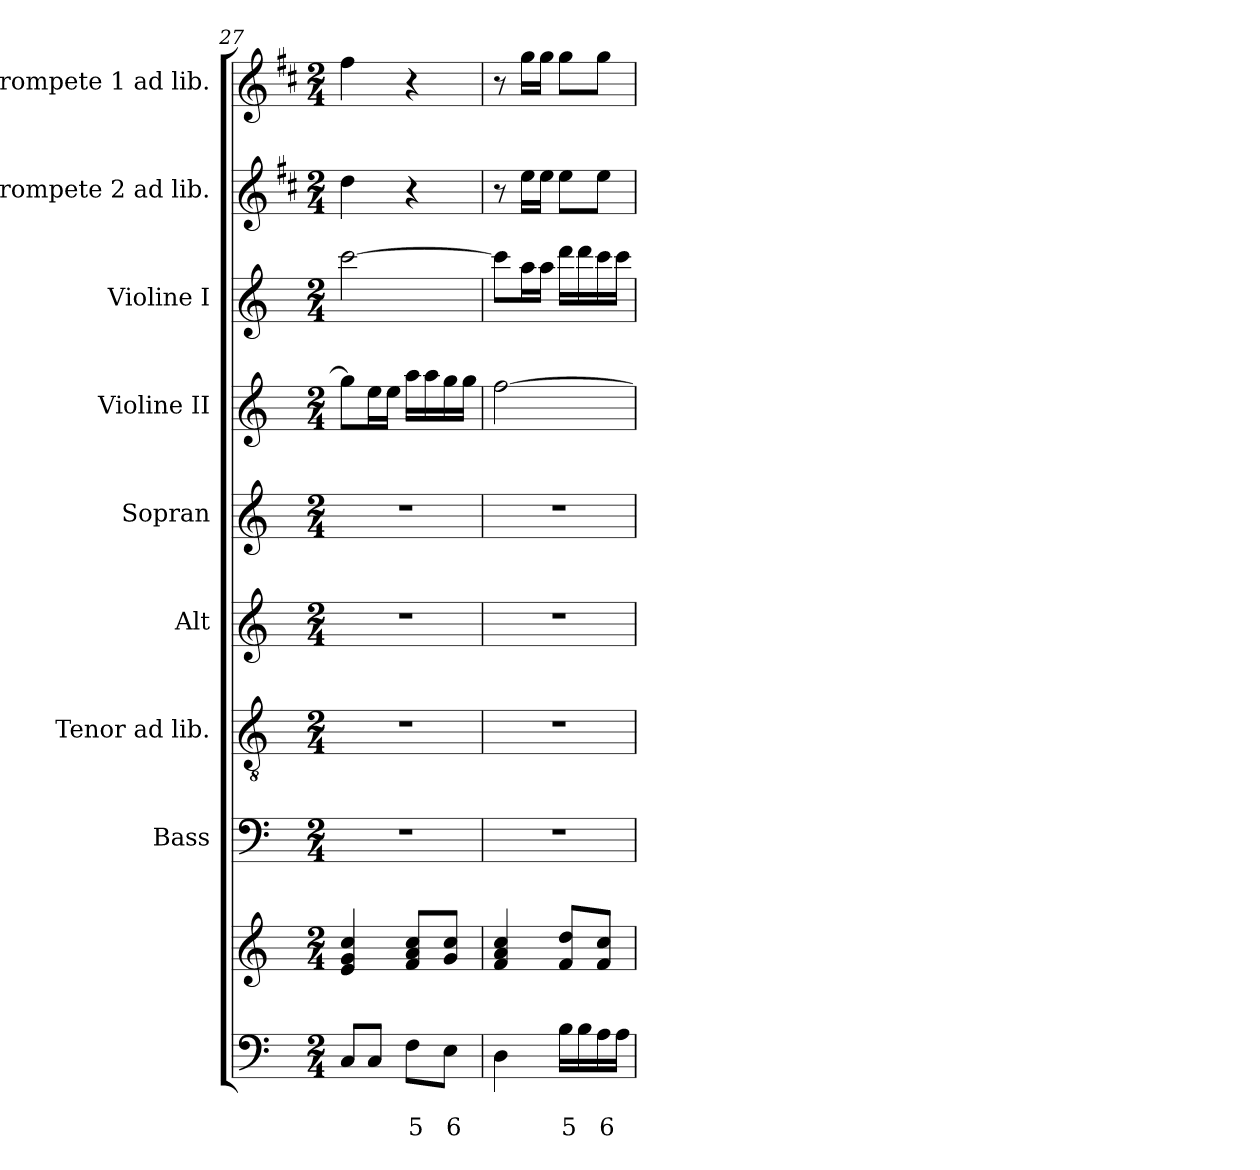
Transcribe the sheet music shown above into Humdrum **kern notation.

**kern	**text	**text	**kern	**kern	**kern	**kern	**kern	**kern	**kern	**kern	**kern
*part9	*part9	*part9	*part9	*part8	*part7	*part6	*part5	*part4	*part3	*part2	*part1
*staff10	*staff10	*staff10	*staff9	*staff8	*staff7	*staff6	*staff5	*staff4	*staff3	*staff2	*staff1
*	*	*	*	*I"Bass	*I"Tenor ad lib.	*I"Alt	*I"Sopran	*I"Violine II	*I"Violine I	*I"Trompete 2 ad lib.	*I"Trompete 1 ad lib.
*	*	*	*	*I'B.	*I'T.	*I'A.	*I'S.	*I'Vl. II	*I'Vl. I	*I'Trp. 2	*I'Trp. 1
*clefF4	*	*	*clefG2	*clefF4	*clefGv2	*clefG2	*clefG2	*clefG2	*clefG2	*clefG2	*clefG2
*	*	*	*	*	*	*	*	*	*	*ITrd1c2	*ITrd1c2
*k[]	*	*	*k[]	*k[]	*k[]	*k[]	*k[]	*k[]	*k[]	*k[]	*k[]
*C:	*	*	*C:	*C:	*C:	*C:	*C:	*C:	*C:	*C:	*C:
*M2/4	*	*	*M2/4	*M2/4	*M2/4	*M2/4	*M2/4	*M2/4	*M2/4	*M2/4	*M2/4
=27	=27	=27	=27	=27	=27	=27	=27	=27	=27	=27	=27
8C/L	.	.	4e/ 4g/ 4cc/	2r	2r	2r	2r	8gg\L]	[2ccc\	4cc\	4ee\
8C/J	.	.	.	.	.	.	.	16ee\L	.	.	.
.	.	.	.	.	.	.	.	16ee\JJ	.	.	.
!	!	!LO:LY:b	!	!	!	!	!	!	!	!	!
8F\L	.	5	8f/ 8a/ 8cc/L	.	.	.	.	16aa\LL	.	4r	4r
.	.	.	.	.	.	.	.	16aa\	.	.	.
!	!	!LO:LY:b	!	!	!	!	!	!	!	!	!
8E\J	.	6	8g/ 8cc/J	.	.	.	.	16gg\	.	.	.
.	.	.	.	.	.	.	.	16gg\JJ	.	.	.
=28	=28	=28	=28	=28	=28	=28	=28	=28	=28	=28	=28
4D\	.	.	4f/ 4a/ 4cc/	2r	2r	2r	2r	[2ff\	8ccc\L]	8r	8r
.	.	.	.	.	.	.	.	.	16aa\L	16dd\LL	16ff\LL
.	.	.	.	.	.	.	.	.	16aa\JJ	16dd\JJ	16ff\JJ
!	!	!LO:LY:b	!	!	!	!	!	!	!	!	!
16B\LL	.	5	8f/ 8dd/L	.	.	.	.	.	16ddd\LL	8dd\L	8ff\L
16B\	.	.	.	.	.	.	.	.	16ddd\	.	.
!	!	!LO:LY:b	!	!	!	!	!	!	!	!	!
16A\	.	6	8f/ 8cc/J	.	.	.	.	.	16ccc\	8dd\J	8ff\J
16A\JJ	.	.	.	.	.	.	.	.	16ccc\JJ	.	.
=	=	=	=	=	=	=	=	=	=	=	=
*-	*-	*-	*-	*-	*-	*-	*-	*-	*-	*-	*-
